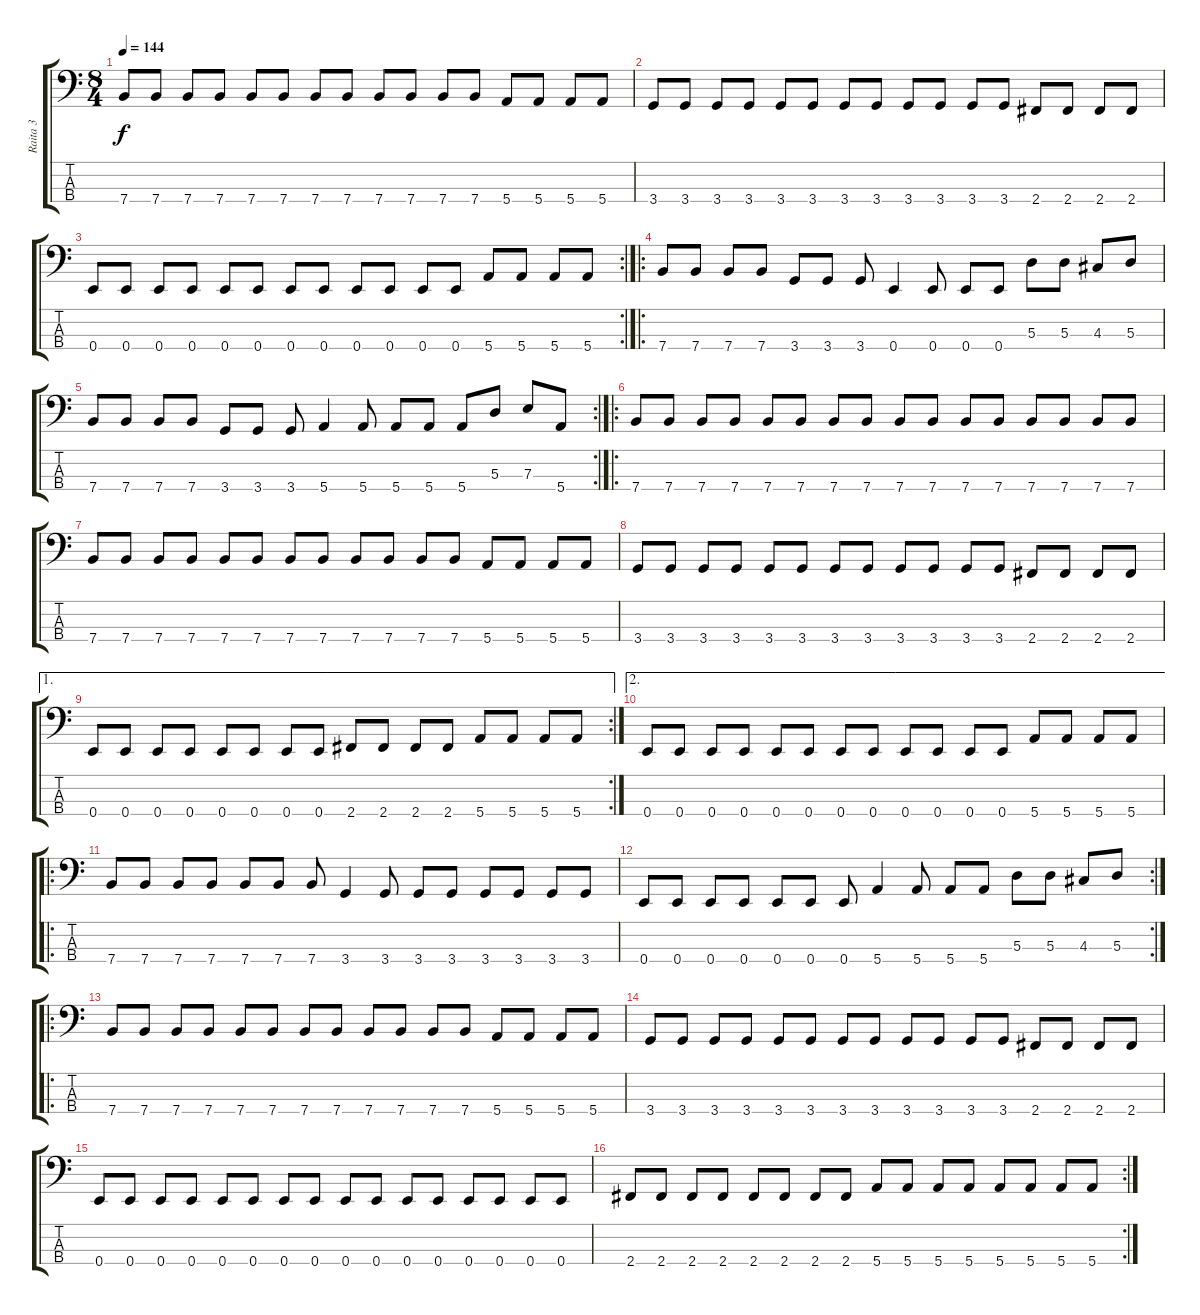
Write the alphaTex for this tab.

\track ("Raita 3" "Raita 3") {instrument electricbassfinger}
\staff {score tabs}
\tuning (G2 D2 A1 E1) {hide}
\ts (8 4)
\tempo 144
\clef f4
\ks c
7.4.8{dy f} 7.4.8 7.4.8 7.4.8 7.4.8 7.4.8 7.4.8 7.4.8 7.4.8 7.4.8 7.4.8 7.4.8 5.4.8 5.4.8 5.4.8 5.4.8 |
3.4.8 3.4.8 3.4.8 3.4.8 3.4.8 3.4.8 3.4.8 3.4.8 3.4.8 3.4.8 3.4.8 3.4.8 2.4.8 2.4.8 2.4.8 2.4.8 |
\rc 2
0.4.8 0.4.8 0.4.8 0.4.8 0.4.8 0.4.8 0.4.8 0.4.8 0.4.8 0.4.8 0.4.8 0.4.8 5.4.8 5.4.8 5.4.8 5.4.8 |
\ro
7.4.8 7.4.8 7.4.8 7.4.8 3.4.8 3.4.8 3.4.8 0.4.4 0.4.8 0.4.8 0.4.8 5.3.8 5.3.8 4.3.8 5.3.8 |
\rc 2
7.4.8 7.4.8 7.4.8 7.4.8 3.4.8 3.4.8 3.4.8 5.4.4 5.4.8 5.4.8 5.4.8 5.4.8 5.3.8 7.3.8 5.4.8 |
\ro
7.4.8 7.4.8 7.4.8 7.4.8 7.4.8 7.4.8 7.4.8 7.4.8 7.4.8 7.4.8 7.4.8 7.4.8 7.4.8 7.4.8 7.4.8 7.4.8 |
7.4.8 7.4.8 7.4.8 7.4.8 7.4.8 7.4.8 7.4.8 7.4.8 7.4.8 7.4.8 7.4.8 7.4.8 5.4.8 5.4.8 5.4.8 5.4.8 |
3.4.8 3.4.8 3.4.8 3.4.8 3.4.8 3.4.8 3.4.8 3.4.8 3.4.8 3.4.8 3.4.8 3.4.8 2.4.8 2.4.8 2.4.8 2.4.8 |
\ae 1
\rc 2
0.4.8 0.4.8 0.4.8 0.4.8 0.4.8 0.4.8 0.4.8 0.4.8 2.4.8 2.4.8 2.4.8 2.4.8 5.4.8 5.4.8 5.4.8 5.4.8 |
\ae 2
0.4.8 0.4.8 0.4.8 0.4.8 0.4.8 0.4.8 0.4.8 0.4.8 0.4.8 0.4.8 0.4.8 0.4.8 5.4.8 5.4.8 5.4.8 5.4.8 |
\ro
7.4.8 7.4.8 7.4.8 7.4.8 7.4.8 7.4.8 7.4.8 3.4.4 3.4.8 3.4.8 3.4.8 3.4.8 3.4.8 3.4.8 3.4.8 |
\rc 2
0.4.8 0.4.8 0.4.8 0.4.8 0.4.8 0.4.8 0.4.8 5.4.4 5.4.8 5.4.8 5.4.8 5.3.8 5.3.8 4.3.8 5.3.8 |
\ro
7.4.8 7.4.8 7.4.8 7.4.8 7.4.8 7.4.8 7.4.8 7.4.8 7.4.8 7.4.8 7.4.8 7.4.8 5.4.8 5.4.8 5.4.8 5.4.8 |
3.4.8 3.4.8 3.4.8 3.4.8 3.4.8 3.4.8 3.4.8 3.4.8 3.4.8 3.4.8 3.4.8 3.4.8 2.4.8 2.4.8 2.4.8 2.4.8 |
0.4.8 0.4.8 0.4.8 0.4.8 0.4.8 0.4.8 0.4.8 0.4.8 0.4.8 0.4.8 0.4.8 0.4.8 0.4.8 0.4.8 0.4.8 0.4.8 |
\rc 2
2.4.8 2.4.8 2.4.8 2.4.8 2.4.8 2.4.8 2.4.8 2.4.8 5.4.8 5.4.8 5.4.8 5.4.8 5.4.8 5.4.8 5.4.8 5.4.8
